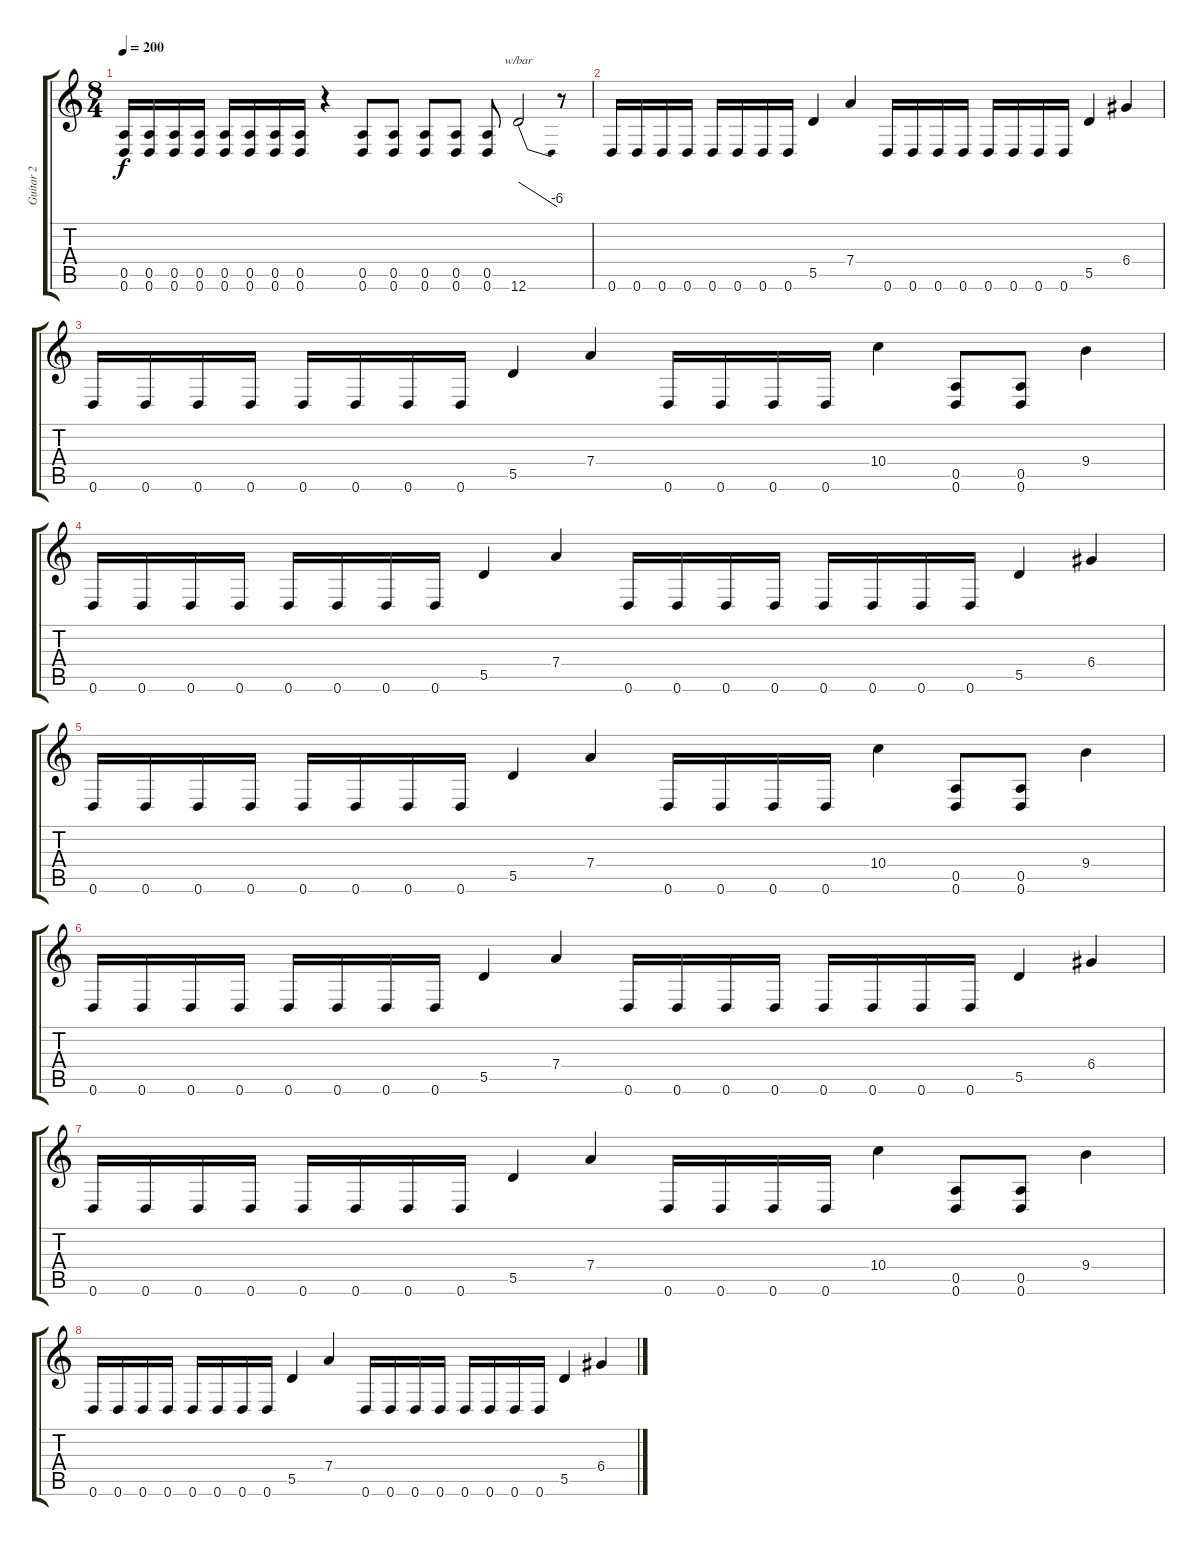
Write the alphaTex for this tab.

\track ("Guitar 2" "Guitar 2") {instrument distortionguitar}
\staff {score tabs}
\tuning (E4 B3 G3 D3 A2 D2) {hide}
\ts (8 4)
\tempo 200
\clef g2
\ks c
(0.5 0.6).16{dy f} (0.5 0.6).16 (0.5 0.6).16 (0.5 0.6).16 (0.5 0.6).16 (0.5 0.6).16 (0.5 0.6).16 (0.5 0.6).16 r.4 (0.5 0.6).8 (0.5 0.6).8 (0.5 0.6).8 (0.5 0.6).8 (0.5 0.6).8 12.6.2{tbe (dive default 0 0 60 -24)} r.8 |
0.6.16 0.6.16 0.6.16 0.6.16 0.6.16 0.6.16 0.6.16 0.6.16 5.5.4 7.4.4 0.6.16 0.6.16 0.6.16 0.6.16 0.6.16 0.6.16 0.6.16 0.6.16 5.5.4 6.4.4 |
0.6.16 0.6.16 0.6.16 0.6.16 0.6.16 0.6.16 0.6.16 0.6.16 5.5.4 7.4.4 0.6.16 0.6.16 0.6.16 0.6.16 10.4.4 (0.5 0.6).8 (0.5 0.6).8 9.4.4 |
0.6.16 0.6.16 0.6.16 0.6.16 0.6.16 0.6.16 0.6.16 0.6.16 5.5.4 7.4.4 0.6.16 0.6.16 0.6.16 0.6.16 0.6.16 0.6.16 0.6.16 0.6.16 5.5.4 6.4.4 |
0.6.16 0.6.16 0.6.16 0.6.16 0.6.16 0.6.16 0.6.16 0.6.16 5.5.4 7.4.4 0.6.16 0.6.16 0.6.16 0.6.16 10.4.4 (0.5 0.6).8 (0.5 0.6).8 9.4.4 |
0.6.16 0.6.16 0.6.16 0.6.16 0.6.16 0.6.16 0.6.16 0.6.16 5.5.4 7.4.4 0.6.16 0.6.16 0.6.16 0.6.16 0.6.16 0.6.16 0.6.16 0.6.16 5.5.4 6.4.4 |
0.6.16 0.6.16 0.6.16 0.6.16 0.6.16 0.6.16 0.6.16 0.6.16 5.5.4 7.4.4 0.6.16 0.6.16 0.6.16 0.6.16 10.4.4 (0.5 0.6).8 (0.5 0.6).8 9.4.4 |
0.6.16 0.6.16 0.6.16 0.6.16 0.6.16 0.6.16 0.6.16 0.6.16 5.5.4 7.4.4 0.6.16 0.6.16 0.6.16 0.6.16 0.6.16 0.6.16 0.6.16 0.6.16 5.5.4 6.4.4
